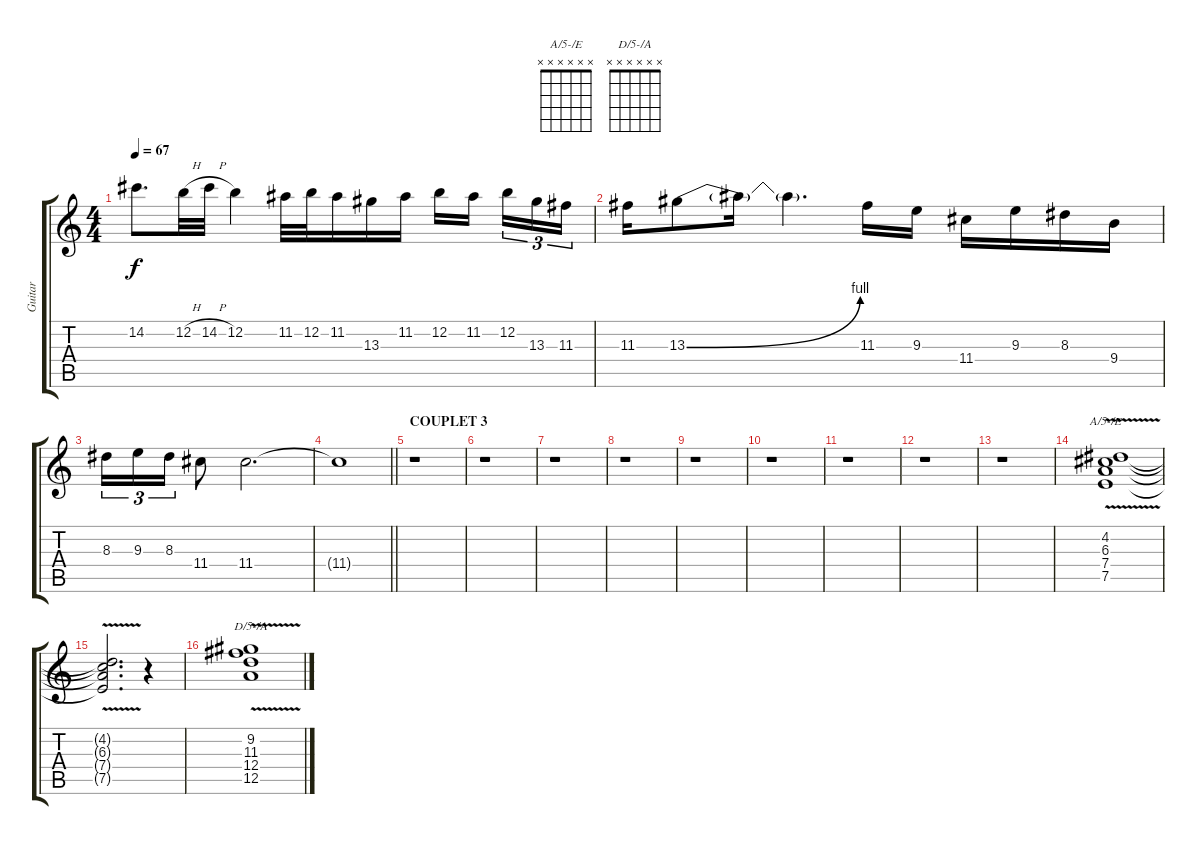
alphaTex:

\track ("Guitar " "Guitar ") {instrument distortionguitar}
\staff {score tabs}
\tuning (E4 B3 G3 D3 A2 E2) {hide}
\chord ("A/5-/E" x x x x x x)
\chord ("D/5-/A" x x x x x x)
\ts (4 4)
\tempo 67
\clef g2
\ks c
14.2{t}.8{d dy f} 12.2{h}.32 14.2{h}.32 12.2.4 11.2.32 12.2.32 11.2.16 13.3.16 11.2.16 12.2.16 11.2.16{beam splitsecondary} 12.2.16{tu (3 2)} 13.3.16{tu (3 2)} 11.3.16{tu (3 2)} |
11.3.16 13.3{be (bend 0 0 60 4)}.8 13.3{t}.16 13.3{t}.4{d} 11.3.16 9.3.16 11.4.16 9.3.16 8.3.16 9.4.16 |
8.3.16{tu (3 2)} 9.3.16{tu (3 2)} 8.3.16{tu (3 2)} 11.4.8 11.4.2{d} |
\barLineRight lightlight
11.4{t}.1 |
\section ("" "COUPLET 3")
r.1 |
r.1 |
r.1 |
r.1 |
r.1 |
r.1 |
r.1 |
r.1 |
r.1 |
(4.2{v} 6.3{v} 7.4{v} 7.5{v}).1{ch "A/5-/E"} |
(4.2{t} 6.3{t} 7.4{t} 7.5{t}).2{d} r.4 |
(9.2{v} 11.3{v} 12.4{v} 12.5{v}).1{ch "D/5-/A"}
